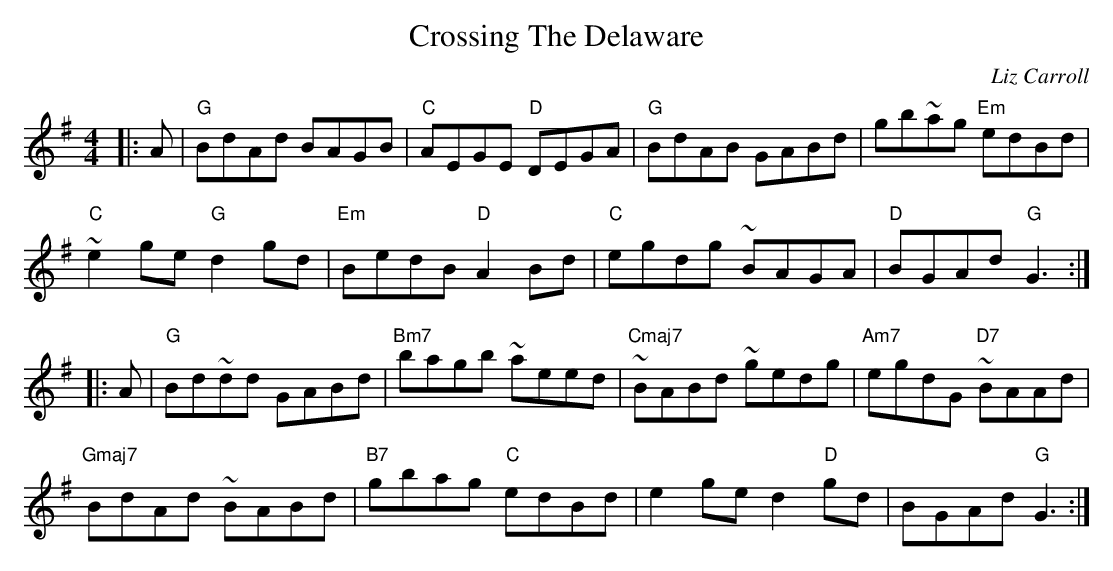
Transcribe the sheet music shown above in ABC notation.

X:1
T: Crossing The Delaware
C: Liz Carroll
M: 4/4
L: 1/8
K: G
|:A|\
"G"BdAd BAGB|"C"AEGE "D"DEGA|"G"BdAB GABd|gb~ag "Em"edBd|
"C"~e2ge "G"d2gd|"Em"BedB "D"A2Bd|"C"egdg ~BAGA|"D"BGAd "G"G3:|
|:A|\
"G"Bd~dd GABd|"Bm7"bagb ~aeed|"Cmaj7"~BABd ~gedg|"Am7"egdG "D7"~BAAd|
"Gmaj7"BdAd ~BABd|"B7"gbag "C"edBd|e2ged2"D"gd|BGAd "G"G3:|
